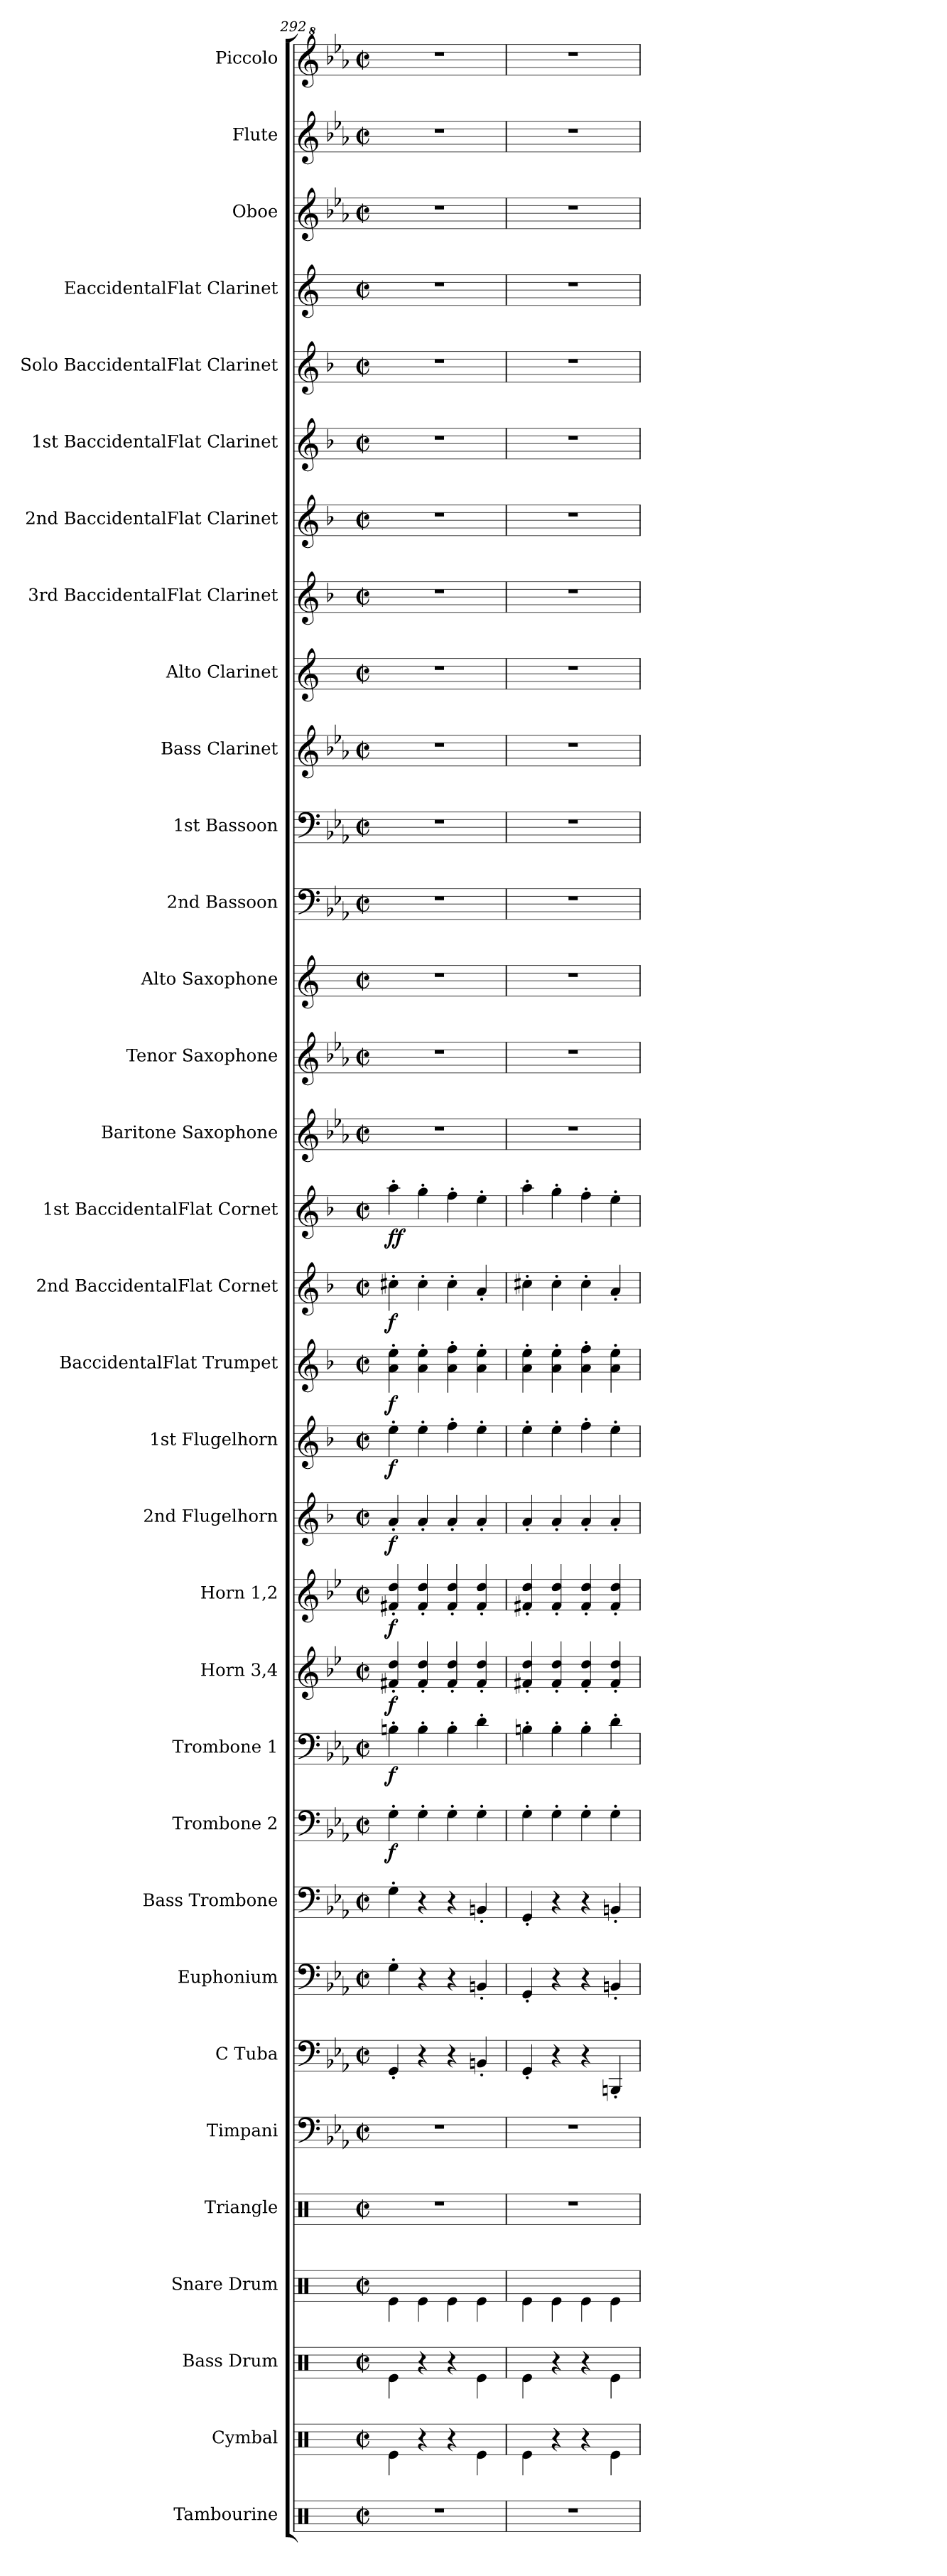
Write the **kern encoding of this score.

**kern	**kern	**kern	**kern	**kern	**kern	**kern	**kern	**kern	**kern	**dynam	**kern	**dynam	**kern	**dynam	**kern	**dynam	**kern	**dynam	**kern	**dynam	**kern	**dynam	**kern	**dynam	**kern	**dynam	**kern	**kern	**kern	**kern	**kern	**kern	**kern	**kern	**kern	**kern	**kern	**kern	**kern	**kern	**kern
*part33	*part32	*part31	*part30	*part29	*part28	*part27	*part26	*part25	*part24	*part24	*part23	*part23	*part22	*part22	*part21	*part21	*part20	*part20	*part19	*part19	*part18	*part18	*part17	*part17	*part16	*part16	*part15	*part14	*part13	*part12	*part11	*part10	*part9	*part8	*part7	*part6	*part5	*part4	*part3	*part2	*part1
*staff33	*staff32	*staff31	*staff30	*staff29	*staff28	*staff27	*staff26	*staff25	*staff24	*staff24	*staff23	*staff23	*staff22	*staff22	*staff21	*staff21	*staff20	*staff20	*staff19	*staff19	*staff18	*staff18	*staff17	*staff17	*staff16	*staff16	*staff15	*staff14	*staff13	*staff12	*staff11	*staff10	*staff9	*staff8	*staff7	*staff6	*staff5	*staff4	*staff3	*staff2	*staff1
*I"Tambourine	*I"Cymbal	*I"Bass Drum	*I"Snare Drum	*I"Triangle	*I"Timpani	*I"C Tuba	*I"Euphonium	*I"Bass Trombone	*I"Trombone 2	*	*I"Trombone 1	*	*I"Horn 3,4	*	*I"Horn 1,2	*	*I"2nd Flugelhorn	*	*I"1st Flugelhorn	*	*I"BaccidentalFlat Trumpet	*	*I"2nd BaccidentalFlat Cornet	*	*I"1st BaccidentalFlat Cornet	*	*I"Baritone Saxophone	*I"Tenor Saxophone	*I"Alto Saxophone	*I"2nd Bassoon	*I"1st Bassoon	*I"Bass Clarinet	*I"Alto Clarinet	*I"3rd BaccidentalFlat Clarinet	*I"2nd BaccidentalFlat Clarinet	*I"1st BaccidentalFlat Clarinet	*I"Solo BaccidentalFlat Clarinet	*I"EaccidentalFlat Clarinet	*I"Oboe	*I"Flute	*I"Piccolo
*I'Tamb.	*I'Cym.	*I'B. Dr.	*I'Sn. Dr.	*I'Trgl.	*I'Timp.	*I'C Tu.	*I'Eu.	*I'B. Trb.	*I'Trb. 2	*	*I'Trb. 1	*	*I'Hn. 3,4	*	*I'Hn. 1,2	*	*I'2nd Flghn.	*	*I'1st Flghn.	*	*I'BaccidentalFlat Tpt.	*	*I'2nd BaccidentalFlat Cnt.	*	*I'1st BaccidentalFlat Cnt.	*	*I'Bar. Sax.	*I'T. Sax.	*I'A. Sax.	*I'2nd Bsn.	*I'1st Bsn.	*I'B. Cl.	*I'A. Cl.	*I'3rd BaccidentalFlat Cl.	*I'2nd BaccidentalFlat Cl.	*I'1st BaccidentalFlat Cl.	*I'Solo BaccidentalFlat Cl.	*I'EaccidentalFlat Cl.	*I'Ob.	*I'Fl.	*I'Picc.
*clefX	*clefX	*clefX	*clefX	*clefX	*clefF4	*clefF4	*clefF4	*clefF4	*clefF4	*	*clefF4	*	*clefG2	*	*clefG2	*	*clefG2	*	*clefG2	*	*clefG2	*	*clefG2	*	*clefG2	*	*clefG2	*clefG2	*clefG2	*clefF4	*clefF4	*clefG2	*clefG2	*clefG2	*clefG2	*clefG2	*clefG2	*clefG2	*clefG2	*clefG2	*clefG^2
*	*	*	*	*	*	*	*	*	*	*	*	*	*ITrd4c7	*	*ITrd4c7	*	*ITrd1c2	*	*ITrd1c2	*	*ITrd1c2	*	*ITrd1c2	*	*ITrd1c2	*	*ITrd12c21	*ITrd8c14	*ITrd5c9	*	*	*ITrd8c14	*ITrd5c9	*ITrd1c2	*ITrd1c2	*ITrd1c2	*ITrd1c2	*ITrd-2c-3	*	*	*ITrd-7c-12
*k[]	*k[]	*k[]	*k[]	*k[]	*k[b-e-a-]	*k[b-e-a-]	*k[b-e-a-]	*k[b-e-a-]	*k[b-e-a-]	*	*k[b-e-a-]	*	*k[b-e-a-]	*	*k[b-e-a-]	*	*k[b-e-a-]	*	*k[b-e-a-]	*	*k[b-e-a-]	*	*k[b-e-a-]	*	*k[b-e-a-]	*	*k[b-e-a-]	*k[b-e-a-]	*k[b-e-a-]	*k[b-e-a-]	*k[b-e-a-]	*k[b-e-a-]	*k[b-e-a-]	*k[b-e-a-]	*k[b-e-a-]	*k[b-e-a-]	*k[b-e-a-]	*k[b-e-a-]	*k[b-e-a-]	*k[b-e-a-]	*k[b-e-a-]
*M4/4	*M4/4	*M4/4	*M4/4	*M4/4	*M4/4	*M4/4	*M4/4	*M4/4	*M4/4	*	*M4/4	*	*M4/4	*	*M4/4	*	*M4/4	*	*M4/4	*	*M4/4	*	*M4/4	*	*M4/4	*	*M4/4	*M4/4	*M4/4	*M4/4	*M4/4	*M4/4	*M4/4	*M4/4	*M4/4	*M4/4	*M4/4	*M4/4	*M4/4	*M4/4	*M4/4
*met(c|)	*met(c|)	*met(c|)	*met(c|)	*met(c|)	*met(c|)	*met(c|)	*met(c|)	*met(c|)	*met(c|)	*	*met(c|)	*	*met(c|)	*	*met(c|)	*	*met(c|)	*	*met(c|)	*	*met(c|)	*	*met(c|)	*	*met(c|)	*	*met(c|)	*met(c|)	*met(c|)	*met(c|)	*met(c|)	*met(c|)	*met(c|)	*met(c|)	*met(c|)	*met(c|)	*met(c|)	*met(c|)	*met(c|)	*met(c|)	*met(c|)
=292	=292	=292	=292	=292	=292	=292	=292	=292	=292	=292	=292	=292	=292	=292	=292	=292	=292	=292	=292	=292	=292	=292	=292	=292	=292	=292	=292	=292	=292	=292	=292	=292	=292	=292	=292	=292	=292	=292	=292	=292	=292
!	!	!	!	!	!	!	!	!	!	!LO:DY:b	!	!LO:DY:b	!	!LO:DY:b	!	!LO:DY:b	!	!LO:DY:b	!	!LO:DY:b	!	!LO:DY:b	!	!LO:DY:b	!	!LO:DY:b	!	!	!	!	!	!	!	!	!	!	!	!	!	!	!
1r	4Re\	4Re\	4Re\	1r	1r	4GG'/	4G'\	4G'\	4G'\	f	4Bn'\	f	4Bn/' 4g/'	f	4Bn/' 4g/'	f	4g'/	f	4dd'\	f	4g\' 4dd\'	f	4bn'\	f	4gg'\	ff	1r	1r	1r	1r	1r	1r	1r	1r	1r	1r	1r	1r	1r	1r	1r
.	4r	4r	4Re\	.	.	4r	4r	4r	4G'\	.	4B'\	.	4B/' 4g/'	.	4B/' 4g/'	.	4g'/	.	4dd'\	.	4g\' 4dd\'	.	4b'\	.	4ff'\	.	.	.	.	.	.	.	.	.	.	.	.	.	.	.	.
.	4r	4r	4Re\	.	.	4r	4r	4r	4G'\	.	4B'\	.	4B/' 4g/'	.	4B/' 4g/'	.	4g'/	.	4ee-'\	.	4g\' 4ee-\'	.	4b'\	.	4ee-'\	.	.	.	.	.	.	.	.	.	.	.	.	.	.	.	.
.	4Re\	4Re\	4Re\	.	.	4BBn'/	4BBn'/	4BBn'/	4G'\	.	4d'\	.	4B/' 4g/'	.	4B/' 4g/'	.	4g'/	.	4dd'\	.	4g\' 4dd\'	.	4g'/	.	4dd'\	.	.	.	.	.	.	.	.	.	.	.	.	.	.	.	.
=293	=293	=293	=293	=293	=293	=293	=293	=293	=293	=293	=293	=293	=293	=293	=293	=293	=293	=293	=293	=293	=293	=293	=293	=293	=293	=293	=293	=293	=293	=293	=293	=293	=293	=293	=293	=293	=293	=293	=293	=293	=293
1r	4Re\	4Re\	4Re\	1r	1r	4GG'/	4GG'/	4GG'/	4G'\	.	4Bn'\	.	4Bn/' 4g/'	.	4Bn/' 4g/'	.	4g'/	.	4dd'\	.	4g\' 4dd\'	.	4bn'\	.	4gg'\	.	1r	1r	1r	1r	1r	1r	1r	1r	1r	1r	1r	1r	1r	1r	1r
.	4r	4r	4Re\	.	.	4r	4r	4r	4G'\	.	4B'\	.	4B/' 4g/'	.	4B/' 4g/'	.	4g'/	.	4dd'\	.	4g\' 4dd\'	.	4b'\	.	4ff'\	.	.	.	.	.	.	.	.	.	.	.	.	.	.	.	.
.	4r	4r	4Re\	.	.	4r	4r	4r	4G'\	.	4B'\	.	4B/' 4g/'	.	4B/' 4g/'	.	4g'/	.	4ee-'\	.	4g\' 4ee-\'	.	4b'\	.	4ee-'\	.	.	.	.	.	.	.	.	.	.	.	.	.	.	.	.
.	4Re\	4Re\	4Re\	.	.	4BBBn'/	4BBn'/	4BBn'/	4G'\	.	4d'\	.	4B/' 4g/'	.	4B/' 4g/'	.	4g'/	.	4dd'\	.	4g\' 4dd\'	.	4g'/	.	4dd'\	.	.	.	.	.	.	.	.	.	.	.	.	.	.	.	.
=	=	=	=	=	=	=	=	=	=	=	=	=	=	=	=	=	=	=	=	=	=	=	=	=	=	=	=	=	=	=	=	=	=	=	=	=	=	=	=	=	=
*-	*-	*-	*-	*-	*-	*-	*-	*-	*-	*-	*-	*-	*-	*-	*-	*-	*-	*-	*-	*-	*-	*-	*-	*-	*-	*-	*-	*-	*-	*-	*-	*-	*-	*-	*-	*-	*-	*-	*-	*-	*-
